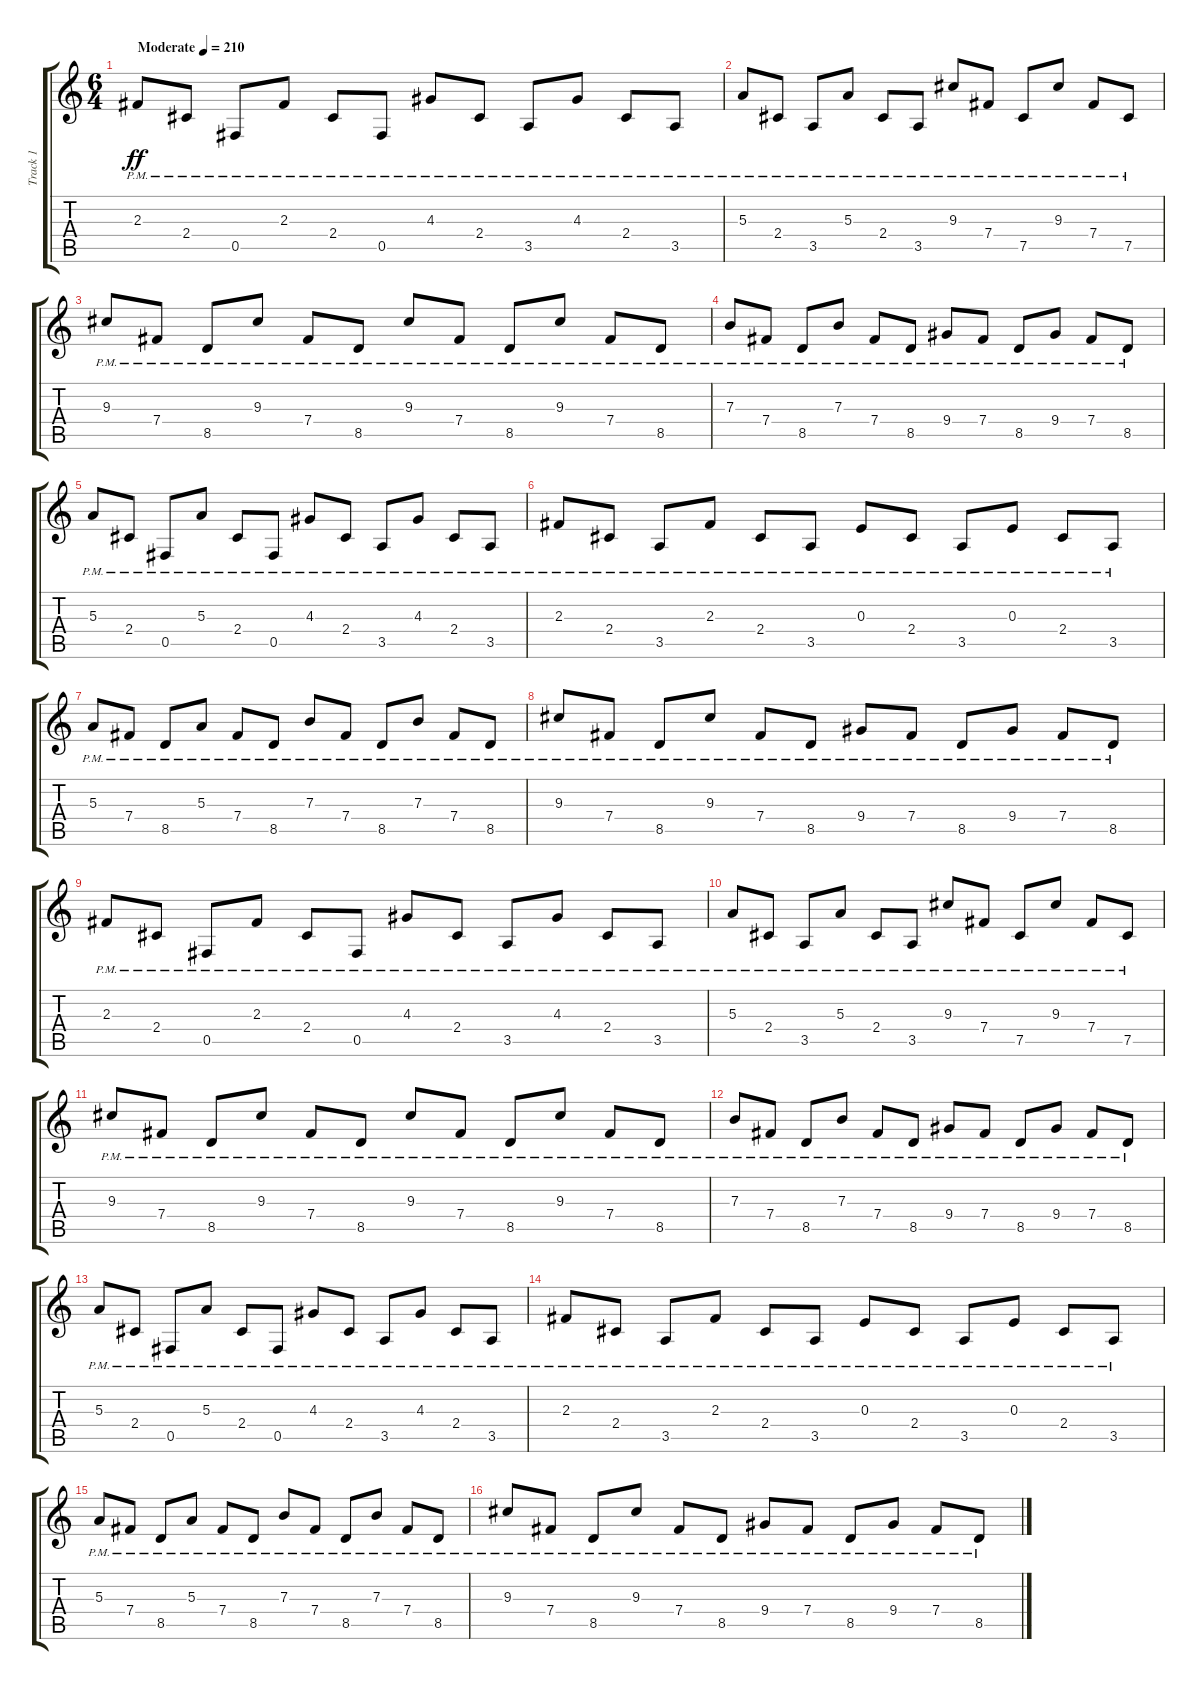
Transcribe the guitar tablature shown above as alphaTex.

\track ("Track 1" "Track 1") {instrument distortionguitar}
\staff {score tabs}
\tuning (Db4 Ab3 E3 B2 Gb2 B1) {hide}
\ts (6 4)
\tempo (210 "Moderate")
\clef g2
\ks c
2.3{pm}.8{dy ff instrument distortionguitar} 2.4{pm}.8 0.5{pm}.8 2.3{pm}.8 2.4{pm}.8 0.5{pm}.8 4.3{pm}.8 2.4{pm}.8 3.5{pm}.8 4.3{pm}.8 2.4{pm}.8 3.5{pm}.8 |
5.3{pm}.8 2.4{pm}.8 3.5{pm}.8 5.3{pm}.8 2.4{pm}.8 3.5{pm}.8 9.3{pm}.8 7.4{pm}.8 7.5{pm}.8 9.3{pm}.8 7.4{pm}.8 7.5{pm}.8 |
9.3{pm}.8 7.4{pm}.8 8.5{pm}.8 9.3{pm}.8 7.4{pm}.8 8.5{pm}.8 9.3{pm}.8 7.4{pm}.8 8.5{pm}.8 9.3{pm}.8 7.4{pm}.8 8.5{pm}.8 |
7.3{pm}.8 7.4{pm}.8 8.5{pm}.8 7.3{pm}.8 7.4{pm}.8 8.5{pm}.8 9.4{pm}.8 7.4{pm}.8 8.5{pm}.8 9.4{pm}.8 7.4{pm}.8 8.5{pm}.8 |
5.3{pm}.8 2.4{pm}.8 0.5{pm}.8 5.3{pm}.8 2.4{pm}.8 0.5{pm}.8 4.3{pm}.8 2.4{pm}.8 3.5{pm}.8 4.3{pm}.8 2.4{pm}.8 3.5{pm}.8 |
2.3{pm}.8 2.4{pm}.8 3.5{pm}.8 2.3{pm}.8 2.4{pm}.8 3.5{pm}.8 0.3{pm}.8 2.4{pm}.8 3.5{pm}.8 0.3{pm}.8 2.4{pm}.8 3.5{pm}.8 |
5.3{pm}.8 7.4{pm}.8 8.5{pm}.8 5.3{pm}.8 7.4{pm}.8 8.5{pm}.8 7.3{pm}.8 7.4{pm}.8 8.5{pm}.8 7.3{pm}.8 7.4{pm}.8 8.5{pm}.8 |
9.3{pm}.8 7.4{pm}.8 8.5{pm}.8 9.3{pm}.8 7.4{pm}.8 8.5{pm}.8 9.4{pm}.8 7.4{pm}.8 8.5{pm}.8 9.4{pm}.8 7.4{pm}.8 8.5{pm}.8 |
2.3{pm}.8 2.4{pm}.8 0.5{pm}.8 2.3{pm}.8 2.4{pm}.8 0.5{pm}.8 4.3{pm}.8 2.4{pm}.8 3.5{pm}.8 4.3{pm}.8 2.4{pm}.8 3.5{pm}.8 |
5.3{pm}.8 2.4{pm}.8 3.5{pm}.8 5.3{pm}.8 2.4{pm}.8 3.5{pm}.8 9.3{pm}.8 7.4{pm}.8 7.5{pm}.8 9.3{pm}.8 7.4{pm}.8 7.5{pm}.8 |
9.3{pm}.8 7.4{pm}.8 8.5{pm}.8 9.3{pm}.8 7.4{pm}.8 8.5{pm}.8 9.3{pm}.8 7.4{pm}.8 8.5{pm}.8 9.3{pm}.8 7.4{pm}.8 8.5{pm}.8 |
7.3{pm}.8 7.4{pm}.8 8.5{pm}.8 7.3{pm}.8 7.4{pm}.8 8.5{pm}.8 9.4{pm}.8 7.4{pm}.8 8.5{pm}.8 9.4{pm}.8 7.4{pm}.8 8.5{pm}.8 |
5.3{pm}.8 2.4{pm}.8 0.5{pm}.8 5.3{pm}.8 2.4{pm}.8 0.5{pm}.8 4.3{pm}.8 2.4{pm}.8 3.5{pm}.8 4.3{pm}.8 2.4{pm}.8 3.5{pm}.8 |
2.3{pm}.8 2.4{pm}.8 3.5{pm}.8 2.3{pm}.8 2.4{pm}.8 3.5{pm}.8 0.3{pm}.8 2.4{pm}.8 3.5{pm}.8 0.3{pm}.8 2.4{pm}.8 3.5{pm}.8 |
5.3{pm}.8 7.4{pm}.8 8.5{pm}.8 5.3{pm}.8 7.4{pm}.8 8.5{pm}.8 7.3{pm}.8 7.4{pm}.8 8.5{pm}.8 7.3{pm}.8 7.4{pm}.8 8.5{pm}.8 |
9.3{pm}.8 7.4{pm}.8 8.5{pm}.8 9.3{pm}.8 7.4{pm}.8 8.5{pm}.8 9.4{pm}.8 7.4{pm}.8 8.5{pm}.8 9.4{pm}.8 7.4{pm}.8 8.5{pm}.8
